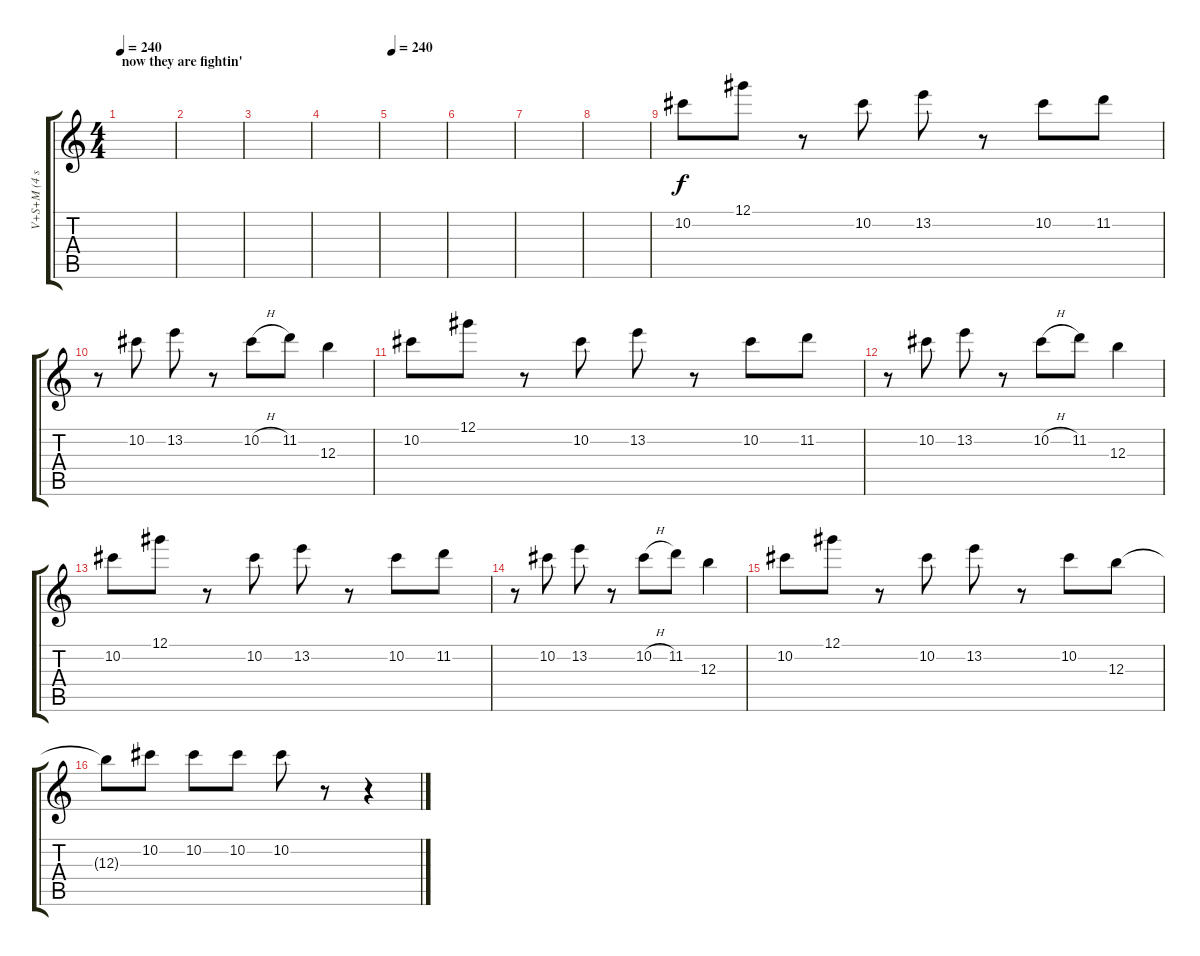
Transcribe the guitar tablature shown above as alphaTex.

\track ("V+S+M (4 steps higher)" "V+S+M (4 s") {instrument distortionguitar}
\staff {score tabs}
\tuning (Ab4 Eb4 B3 Gb3 Db3 Ab2) {hide}
\ts (4 4)
\section ("" "now they are fightin'")
\tempo 240
\clef g2
\ks c
|
|
|
|
\tempo 240
|
|
|
|
10.2.8{balance 8} 12.1.8 r.8 10.2.8 13.2.8 r.8 10.2.8 11.2.8 |
r.8 10.2.8 13.2.8 r.8 10.2{h}.8 11.2.8 12.3.4 |
10.2.8 12.1.8 r.8 10.2.8 13.2.8 r.8 10.2.8 11.2.8 |
r.8 10.2.8 13.2.8 r.8 10.2{h}.8 11.2.8 12.3.4 |
10.2.8 12.1.8 r.8 10.2.8 13.2.8 r.8 10.2.8 11.2.8 |
r.8 10.2.8 13.2.8 r.8 10.2{h}.8 11.2.8 12.3.4 |
10.2.8 12.1.8 r.8 10.2.8 13.2.8 r.8 10.2.8 12.3.8 |
12.3{t}.8 10.2.8 10.2.8 10.2.8 10.2.8 r.8 r.4
